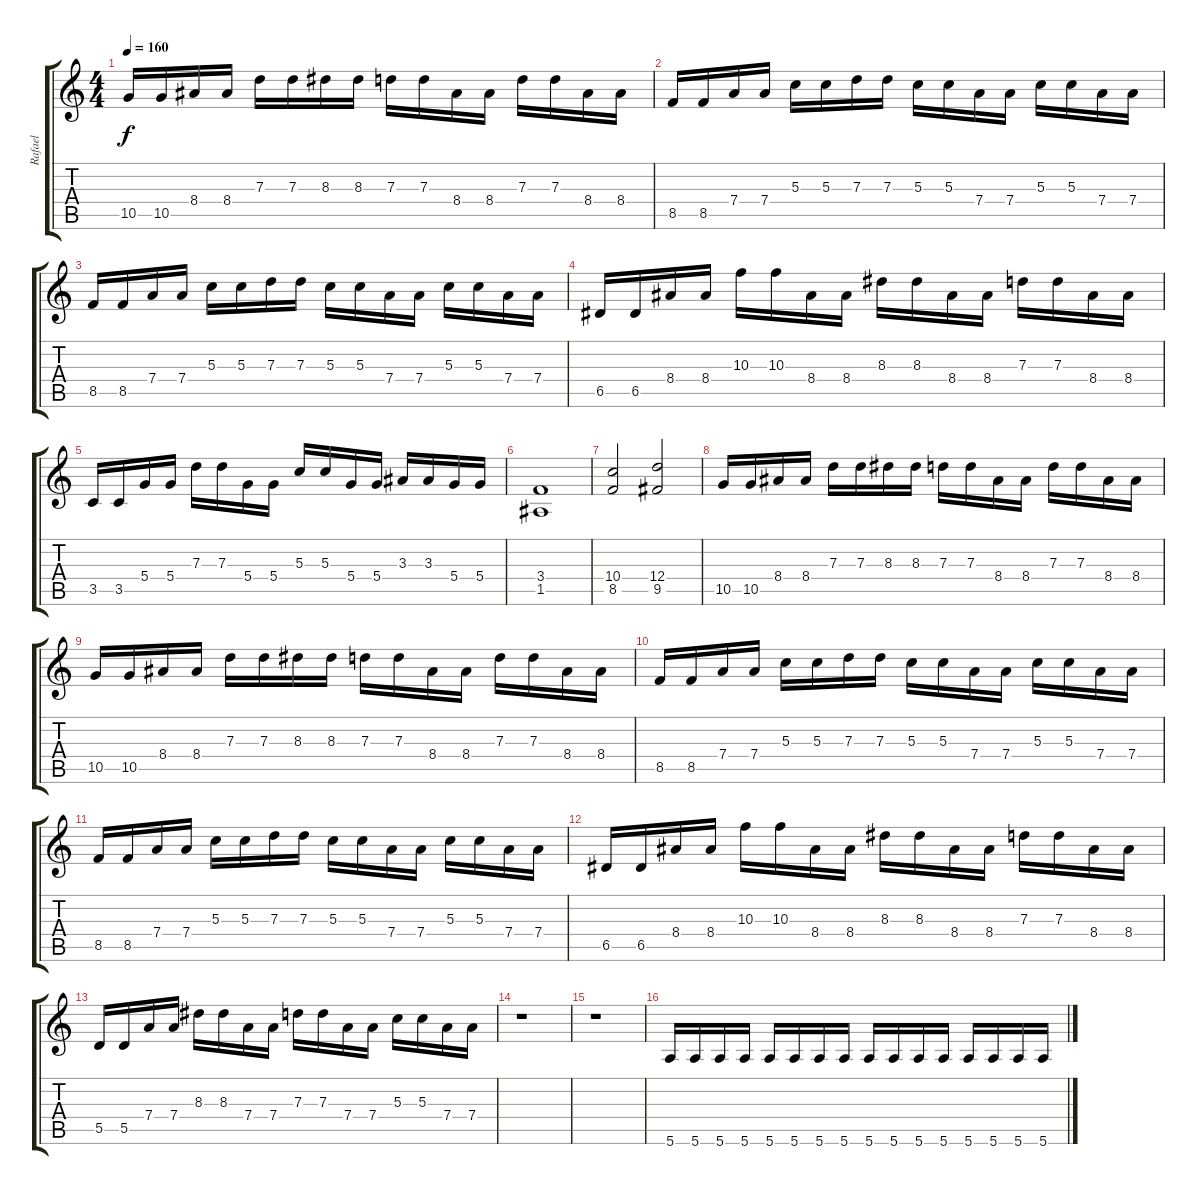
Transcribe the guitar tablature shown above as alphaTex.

\track ("Rafael" "Rafael") {instrument distortionguitar}
\staff {score tabs}
\tuning (E4 B3 G3 D3 A2 E2) {hide}
\ts (4 4)
\tempo 160
\clef g2
\ks c
10.5.16{dy f} 10.5.16 8.4.16 8.4.16 7.3.16 7.3.16 8.3.16 8.3.16 7.3.16 7.3.16 8.4.16 8.4.16 7.3.16 7.3.16 8.4.16 8.4.16 |
8.5.16 8.5.16 7.4.16 7.4.16 5.3.16 5.3.16 7.3.16 7.3.16 5.3.16 5.3.16 7.4.16 7.4.16 5.3.16 5.3.16 7.4.16 7.4.16 |
8.5.16 8.5.16 7.4.16 7.4.16 5.3.16 5.3.16 7.3.16 7.3.16 5.3.16 5.3.16 7.4.16 7.4.16 5.3.16 5.3.16 7.4.16 7.4.16 |
6.5.16 6.5.16 8.4.16 8.4.16 10.3.16 10.3.16 8.4.16 8.4.16 8.3.16 8.3.16 8.4.16 8.4.16 7.3.16 7.3.16 8.4.16 8.4.16 |
3.5.16 3.5.16 5.4.16 5.4.16 7.3.16 7.3.16 5.4.16 5.4.16 5.3.16 5.3.16 5.4.16 5.4.16 3.3.16 3.3.16 5.4.16 5.4.16 |
(3.4 1.5).1 |
(10.4 8.5).2 (12.4 9.5).2 |
10.5.16 10.5.16 8.4.16 8.4.16 7.3.16 7.3.16 8.3.16 8.3.16 7.3.16 7.3.16 8.4.16 8.4.16 7.3.16 7.3.16 8.4.16 8.4.16 |
10.5.16 10.5.16 8.4.16 8.4.16 7.3.16 7.3.16 8.3.16 8.3.16 7.3.16 7.3.16 8.4.16 8.4.16 7.3.16 7.3.16 8.4.16 8.4.16 |
8.5.16 8.5.16 7.4.16 7.4.16 5.3.16 5.3.16 7.3.16 7.3.16 5.3.16 5.3.16 7.4.16 7.4.16 5.3.16 5.3.16 7.4.16 7.4.16 |
8.5.16 8.5.16 7.4.16 7.4.16 5.3.16 5.3.16 7.3.16 7.3.16 5.3.16 5.3.16 7.4.16 7.4.16 5.3.16 5.3.16 7.4.16 7.4.16 |
6.5.16 6.5.16 8.4.16 8.4.16 10.3.16 10.3.16 8.4.16 8.4.16 8.3.16 8.3.16 8.4.16 8.4.16 7.3.16 7.3.16 8.4.16 8.4.16 |
5.5.16 5.5.16 7.4.16 7.4.16 8.3.16 8.3.16 7.4.16 7.4.16 7.3.16 7.3.16 7.4.16 7.4.16 5.3.16 5.3.16 7.4.16 7.4.16 |
r.1 |
r.1 |
5.6.16 5.6.16 5.6.16 5.6.16 5.6.16 5.6.16 5.6.16 5.6.16 5.6.16 5.6.16 5.6.16 5.6.16 5.6.16 5.6.16 5.6.16 5.6.16
